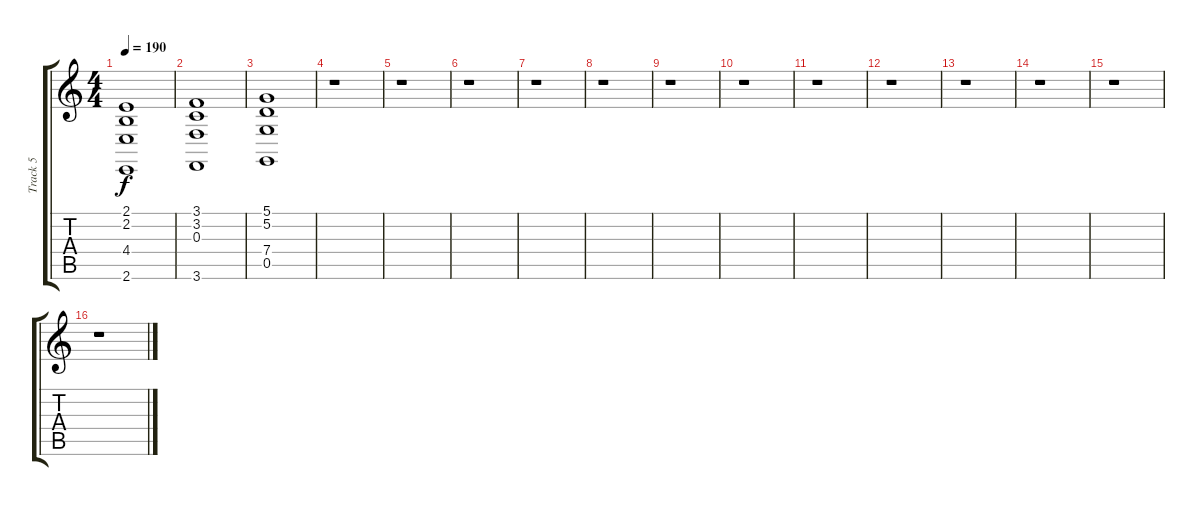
\track ("Track 5" "Track 5") {instrument stringensemble1}
\staff {score tabs}
\tuning (D4 A3 F3 C3 G2 D2) {hide}
\ts (4 4)
\tempo 190
\clef g2
\ks c
(2.1 2.2 4.4 2.6).1{dy f} |
(3.1 3.2 0.3 3.6).1 |
(5.1 5.2 7.4 0.5).1 |
r.1 |
r.1 |
r.1 |
r.1 |
r.1 |
r.1 |
r.1 |
r.1 |
r.1 |
r.1 |
r.1 |
r.1 |
r.1
